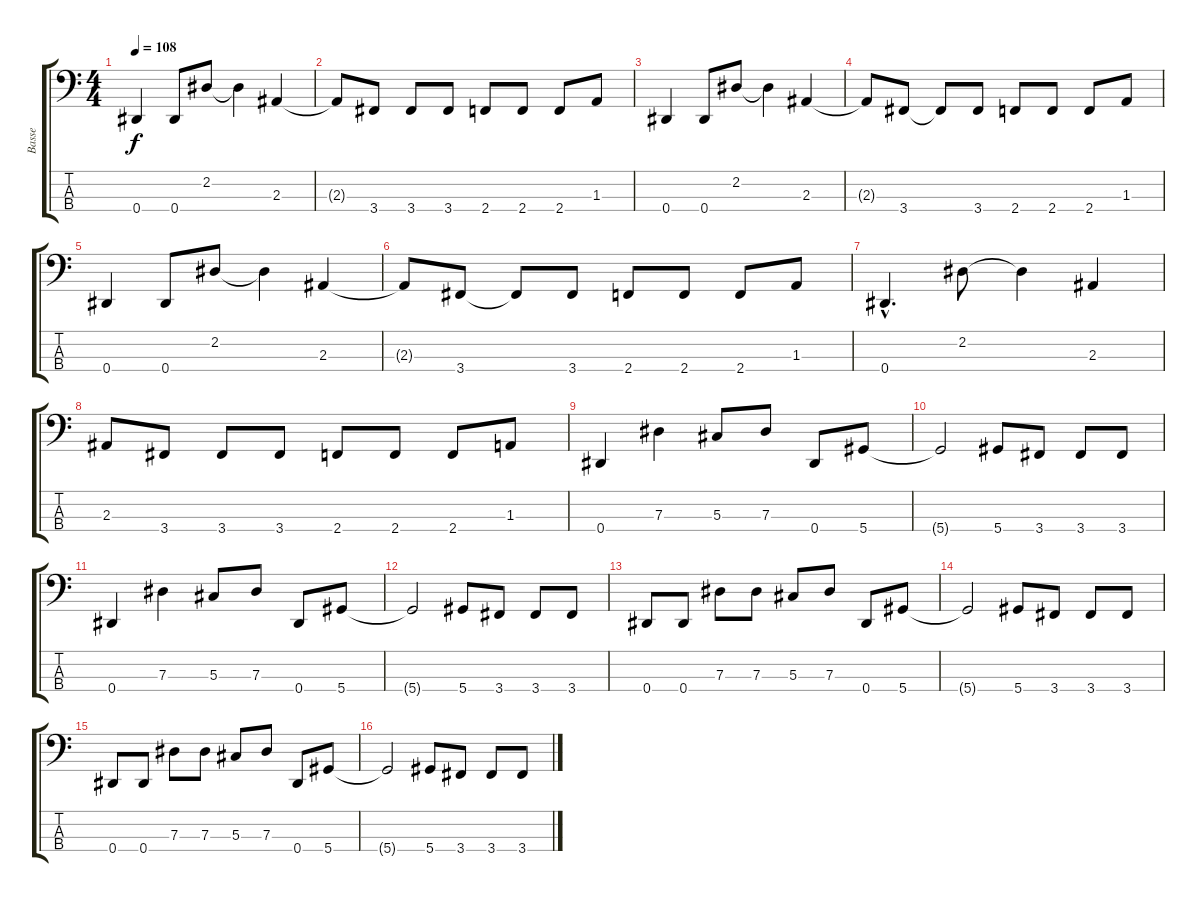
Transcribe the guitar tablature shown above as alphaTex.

\track ("Basse" "Basse") {instrument electricbassfinger}
\staff {score tabs}
\tuning (Gb2 Db2 Ab1 Eb1) {hide}
\ts (4 4)
\tempo 108
\clef f4
\ks c
0.4.4{dy f} 0.4.8 2.2.8 2.2{t}.4 2.3.4 |
2.3{t}.8 3.4.8 3.4.8 3.4.8 2.4.8 2.4.8 2.4.8 1.3.8 |
0.4.4 0.4.8 2.2.8 2.2{t}.4 2.3.4 |
2.3{t}.8 3.4.8 3.4{t}.8 3.4.8 2.4.8 2.4.8 2.4.8 1.3.8 |
0.4.4 0.4.8 2.2.8 2.2{t}.4 2.3.4 |
2.3{t}.8 3.4.8 3.4{t}.8 3.4.8 2.4.8 2.4.8 2.4.8 1.3.8 |
0.4{hac}.4{d} 2.2.8 2.2{t}.4 2.3.4 |
2.3.8 3.4.8 3.4.8 3.4.8 2.4.8 2.4.8 2.4.8 1.3.8 |
0.4.4 7.3.4 5.3.8 7.3.8 0.4.8 5.4.8 |
5.4{t}.2 5.4.8 3.4.8 3.4.8 3.4.8 |
0.4.4 7.3.4 5.3.8 7.3.8 0.4.8 5.4.8 |
5.4{t}.2 5.4.8 3.4.8 3.4.8 3.4.8 |
0.4.8 0.4.8 7.3.8 7.3.8 5.3.8 7.3.8 0.4.8 5.4.8 |
5.4{t}.2 5.4.8 3.4.8 3.4.8 3.4.8 |
0.4.8 0.4.8 7.3.8 7.3.8 5.3.8 7.3.8 0.4.8 5.4.8 |
5.4{t}.2 5.4.8 3.4.8 3.4.8 3.4.8
